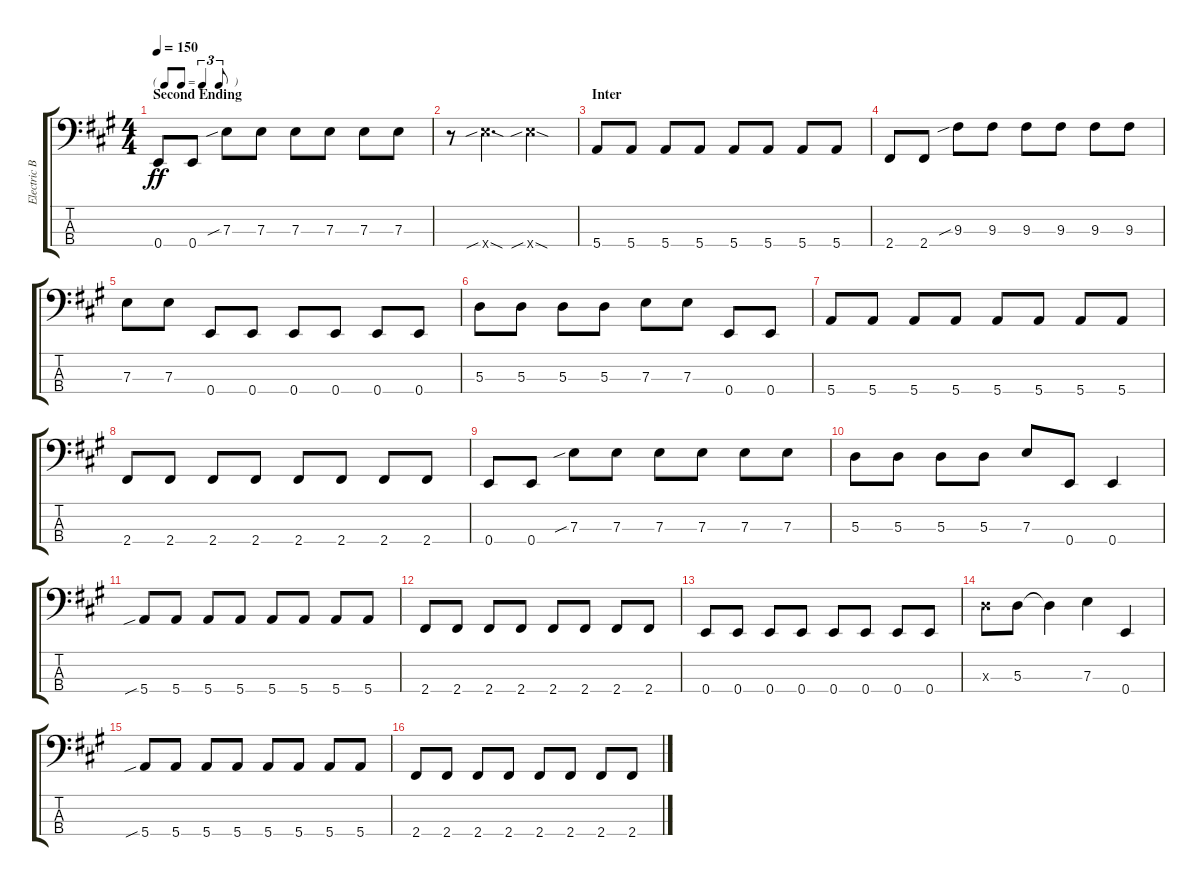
\track ("Electric Bass" "Electric B") {instrument electricbassfinger}
\staff {score tabs}
\tuning (G2 D2 A1 E1) {hide}
\ts (4 4)
\tf triplet8th
\section ("" "Second Ending")
\tempo 150
\clef f4
\ks a
0.4.8{dy ff} 0.4.8 7.3{sib}.8 7.3.8 7.3.8 7.3.8 7.3.8 7.3.8 |
r.8 12.4{sib sod x}.4{d} 12.4{sib sod x}.2 |
\section ("" "Inter")
5.4.8 5.4.8 5.4.8 5.4.8 5.4.8 5.4.8 5.4.8 5.4.8 |
2.4.8 2.4.8 9.3{sib}.8 9.3.8 9.3.8 9.3.8 9.3.8 9.3.8 |
7.3.8 7.3.8 0.4.8 0.4.8 0.4.8 0.4.8 0.4.8 0.4.8 |
5.3.8 5.3.8 5.3.8 5.3.8 7.3.8 7.3.8 0.4.8 0.4.8 |
5.4.8 5.4.8 5.4.8 5.4.8 5.4.8 5.4.8 5.4.8 5.4.8 |
2.4.8 2.4.8 2.4.8 2.4.8 2.4.8 2.4.8 2.4.8 2.4.8 |
0.4.8 0.4.8 7.3{sib}.8 7.3.8 7.3.8 7.3.8 7.3.8 7.3.8 |
5.3.8 5.3.8 5.3.8 5.3.8 7.3.8 0.4.8 0.4.4 |
\section ("" "")
5.4{sib}.8 5.4.8 5.4.8 5.4.8 5.4.8 5.4.8 5.4.8 5.4.8 |
2.4.8 2.4.8 2.4.8 2.4.8 2.4.8 2.4.8 2.4.8 2.4.8 |
0.4.8 0.4.8 0.4.8 0.4.8 0.4.8 0.4.8 0.4.8 0.4.8 |
5.3{x}.8 5.3.8 5.3{t}.4 7.3.4 0.4.4 |
5.4{sib}.8 5.4.8 5.4.8 5.4.8 5.4.8 5.4.8 5.4.8 5.4.8 |
2.4.8 2.4.8 2.4.8 2.4.8 2.4.8 2.4.8 2.4.8 2.4.8
